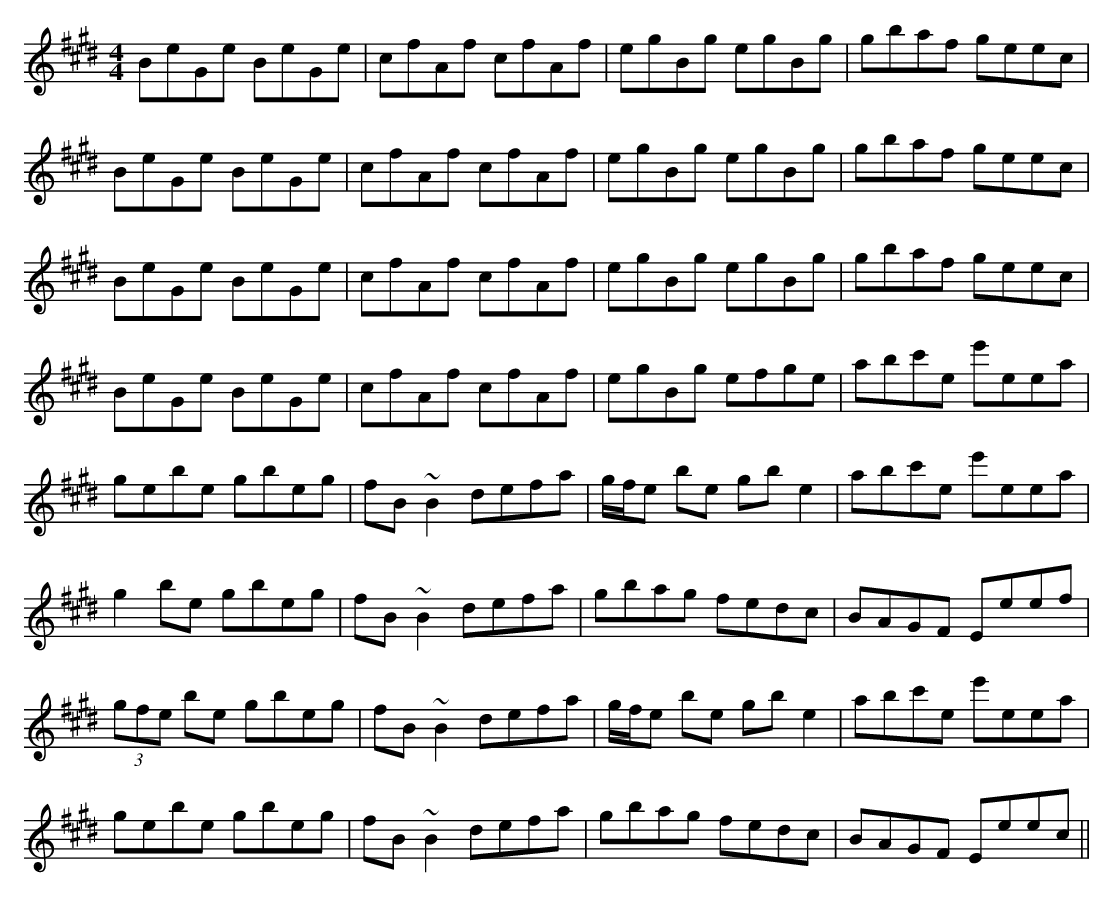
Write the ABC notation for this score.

X:1
M:4/4
K:E
BeGe BeGe|cfAf cfAf|egBg egBg|gbaf geec|
BeGe BeGe|cfAf cfAf|egBg egBg|gbaf geec|
BeGe BeGe|cfAf cfAf|egBg egBg|gbaf geec|
BeGe BeGe|cfAf cfAf|egBg efge|abc'e e'eea|
gebe gbeg|fB~B2 defa|g/f/e be gbe2|abc'e e'eea|
g2be gbeg|fB~B2 defa|gbag fedc|BAGF Eeef|
(3gfe be gbeg|fB~B2 defa|g/f/e be gbe2|abc'e e'eea|
gebe gbeg|fB~B2 defa|gbag fedc|BAGF Eeec||
